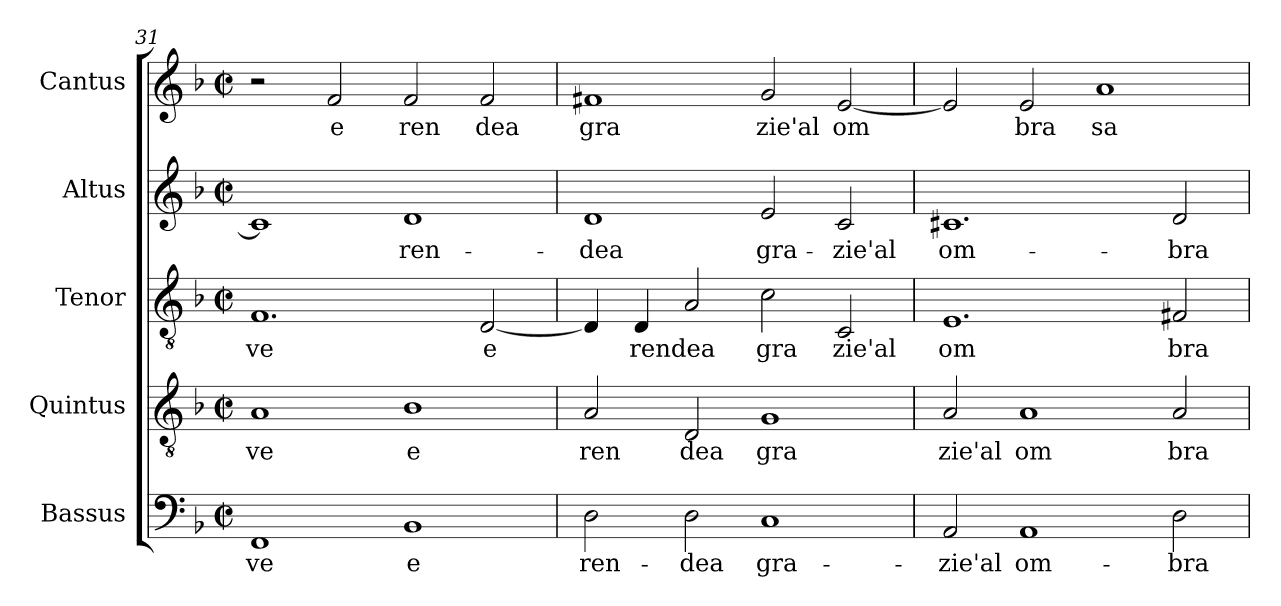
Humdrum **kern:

**kern	**text	**kern	**text	**kern	**text	**kern	**text	**kern	**text
*part5	*part5	*part4	*part4	*part3	*part3	*part2	*part2	*part1	*part1
*staff5	*staff5	*staff4	*staff4	*staff3	*staff3	*staff2	*staff2	*staff1	*staff1
*I"Bassus	*	*I"Quintus	*	*I"Tenor	*	*I"Altus	*	*I"Cantus	*
*clefF4	*	*clefGv2	*	*clefGv2	*	*clefG2	*	*clefG2	*
*k[b-]	*	*k[b-]	*	*k[b-]	*	*k[b-]	*	*k[b-]	*
*F:	*	*F:	*	*F:	*	*F:	*	*F:	*
*M2/2	*	*M2/2	*	*M2/2	*	*M2/2	*	*M2/2	*
*met(c|)	*	*met(c|)	*	*met(c|)	*	*met(c|)	*	*met(c|)	*
=31	=31	=31	=31	=31	=31	=31	=31	=31	=31
!	!LO:LY:b	!	!LO:LY:b:cj	!	!LO:LY:b	!	!LO:LY:b	!	!
1FF	-ve	1A	ve	1.F	-ve	1c]	.	2r	.
!	!	!	!	!	!	!	!	!	!LO:LY:b:cj
.	.	.	.	.	.	.	.	2f/	e
!	!LO:LY:b	!	!LO:LY:b:cj	!	!	!	!LO:LY:b	!	!LO:LY:b:cj
1BB-	e	1B-	e	.	.	1d	ren-	2f/	ren
!	!	!	!	!	!LO:LY:b	!	!	!	!LO:LY:b:cj
.	.	.	.	[<2D/	e	.	.	2f/	dea
=32	=32	=32	=32	=32	=32	=32	=32	=32	=32
!	!LO:LY:b	!	!LO:LY:b:cj	!	!LO:LY:b	!	!LO:LY:b	!	!LO:LY:b:cj
2D\	ren-	2A/	ren	4D/]	.	1d	-dea	1f#X	gra
!	!	!	!	!	!LO:LY:b	!	!	!	!
.	.	.	.	4D/	rendea	.	.	.	.
!	!LO:LY:b	!	!LO:LY:b:cj	!	!LO:LY:b	!	!	!	!
2D\	-dea	2D/	dea	2A/	.	.	.	.	.
!	!LO:LY:b	!	!LO:LY:b:cj	!	!LO:LY:b	!	!LO:LY:b	!	!LO:LY:b:cj
1C	gra-	1G	gra	2c\	gra	2e/	gra-	2g/	zie'al
!	!	!	!	!	!LO:LY:b	!	!LO:LY:b	!	!LO:LY:b:cj
.	.	.	.	2C/	zie'al	2c/	-zie'al	[<2e/	om
=33	=33	=33	=33	=33	=33	=33	=33	=33	=33
!	!LO:LY:b	!	!LO:LY:b:cj	!	!LO:LY:b	!	!LO:LY:b	!	!LO:LY:b:cj
2AA/	-zie'al	2A/	zie'al	1.E	om	1.c#X	om-	2e/]	.
!	!LO:LY:b	!	!LO:LY:b:cj	!	!	!	!	!	!LO:LY:b:cj
1AA	om-	1A	om	.	.	.	.	2e/	bra
!	!	!	!	!	!	!	!	!	!LO:LY:b:cj
.	.	.	.	.	.	.	.	1a	sa
!	!LO:LY:b	!	!LO:LY:b:cj	!	!LO:LY:b	!	!LO:LY:b	!	!
2D\	-bra	2A/	bra	2F#X/	bra	2d/	-bra	.	.
=	=	=	=	=	=	=	=	=	=
*-	*-	*-	*-	*-	*-	*-	*-	*-	*-
